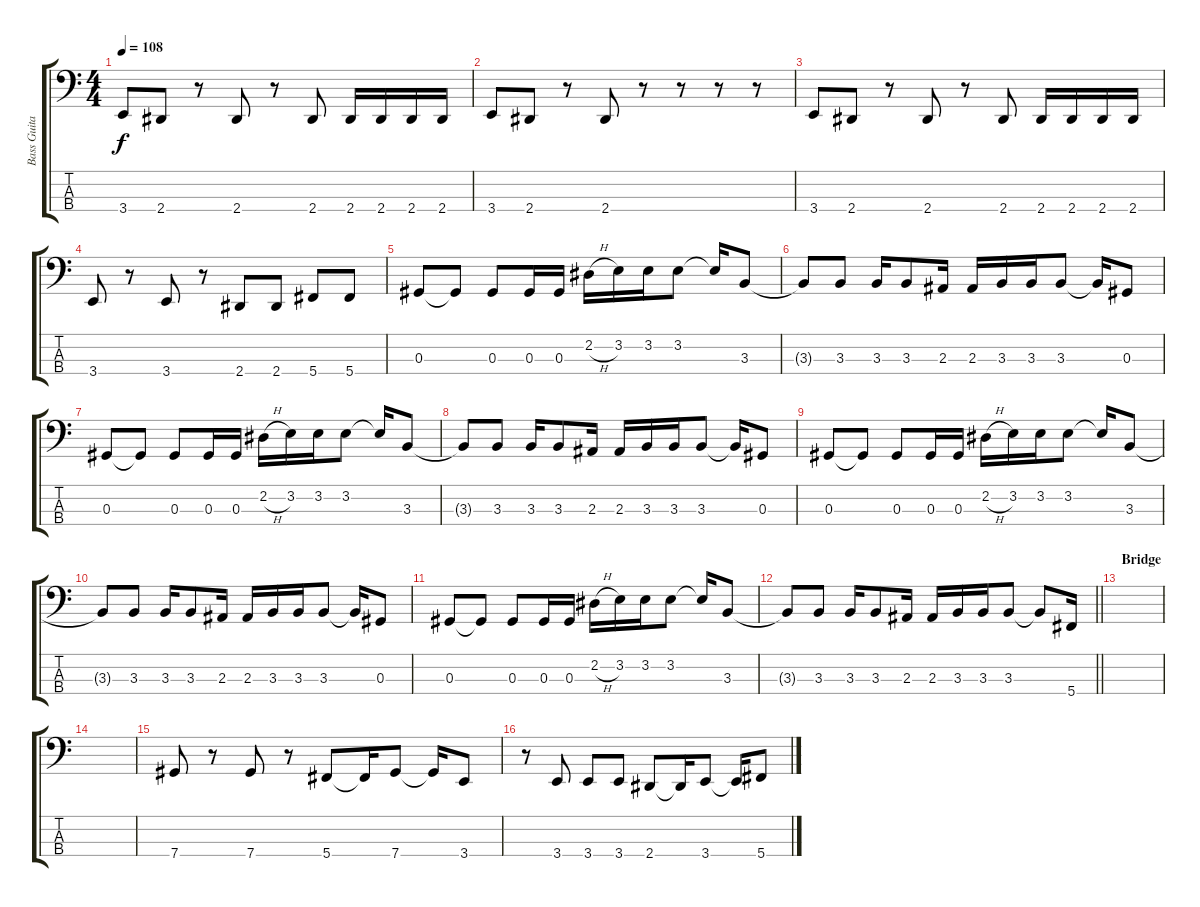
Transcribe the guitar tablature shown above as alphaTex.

\track ("Bass Guitar - Pheonix" "Bass Guita") {instrument electricbassfinger}
\staff {score tabs}
\tuning (Gb2 Db2 Ab1 Db1) {hide}
\ts (4 4)
\tempo 108
\clef f4
\ks c
3.4.8{dy f} 2.4.8 r.8 2.4.8 r.8 2.4.8 2.4.16 2.4.16 2.4.16 2.4.16 |
3.4.8 2.4.8 r.8 2.4.8 r.8 r.8 r.8 r.8 |
3.4.8 2.4.8 r.8 2.4.8 r.8 2.4.8 2.4.16 2.4.16 2.4.16 2.4.16 |
3.4.8 r.8 3.4.8 r.8 2.4.8 2.4.8 5.4.8 5.4.8 |
0.3.8 0.3{t}.8 0.3.8 0.3.16 0.3.16 2.2{h}.16 3.2.16 3.2.16 3.2.8 3.2{t}.16 3.3.8 |
3.3{t}.8 3.3.8 3.3.16 3.3.8 2.3.16 2.3.16 3.3.16 3.3.16 3.3.8 3.3{t}.16 0.3.8 |
0.3.8 0.3{t}.8 0.3.8 0.3.16 0.3.16 2.2{h}.16 3.2.16 3.2.16 3.2.8 3.2{t}.16 3.3.8 |
3.3{t}.8 3.3.8 3.3.16 3.3.8 2.3.16 2.3.16 3.3.16 3.3.16 3.3.8 3.3{t}.16 0.3.8 |
0.3.8 0.3{t}.8 0.3.8 0.3.16 0.3.16 2.2{h}.16 3.2.16 3.2.16 3.2.8 3.2{t}.16 3.3.8 |
3.3{t}.8 3.3.8 3.3.16 3.3.8 2.3.16 2.3.16 3.3.16 3.3.16 3.3.8 3.3{t}.16 0.3.8 |
0.3.8 0.3{t}.8 0.3.8 0.3.16 0.3.16 2.2{h}.16 3.2.16 3.2.16 3.2.8 3.2{t}.16 3.3.8 |
\barLineRight lightlight
3.3{t}.8 3.3.8 3.3.16 3.3.8 2.3.16 2.3.16 3.3.16 3.3.16 3.3.8 3.3{t}.8 5.4.16 |
\section ("" "Bridge")
|
|
7.4.8 r.8 7.4.8 r.8 5.4.8 5.4{t}.16 7.4.8 7.4{t}.16 3.4.8 |
r.8 3.4.8 3.4.8 3.4.8 2.4.8 2.4{t}.16 3.4.8 3.4{t}.16 5.4.8
